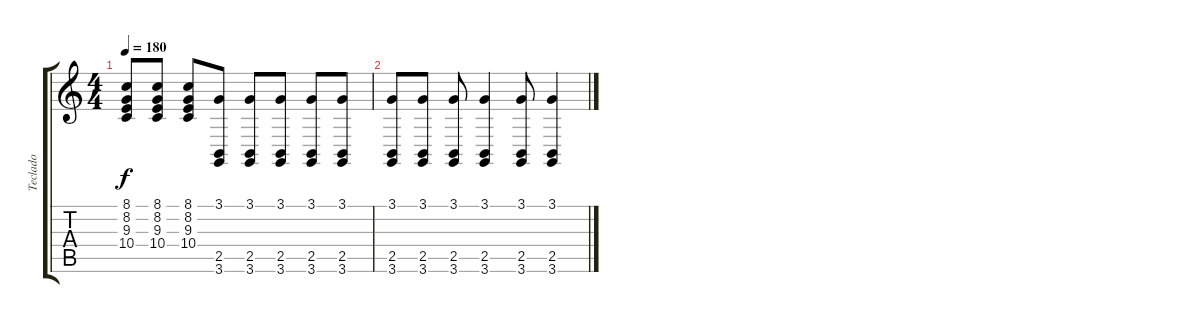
\track ("Teclado" "Teclado") {instrument acousticgrandpiano}
\staff {score tabs}
\tuning (E4 B3 G3 D3 A2 E2) {hide}
\ts (4 4)
\tempo 180
\clef g2
\ks c
(8.1 8.2 9.3 10.4).8{dy f} (8.1 8.2 9.3 10.4).8 (8.1 8.2 9.3 10.4).8 (3.1 2.5 3.6).8 (3.1 2.5 3.6).8 (3.1 2.5 3.6).8 (3.1 2.5 3.6).8 (3.1 2.5 3.6).8 |
(3.1 2.5 3.6).8 (3.1 2.5 3.6).8 (3.1 2.5 3.6).8 (3.1 2.5 3.6).4 (3.1 2.5 3.6).8 (3.1 2.5 3.6).4
